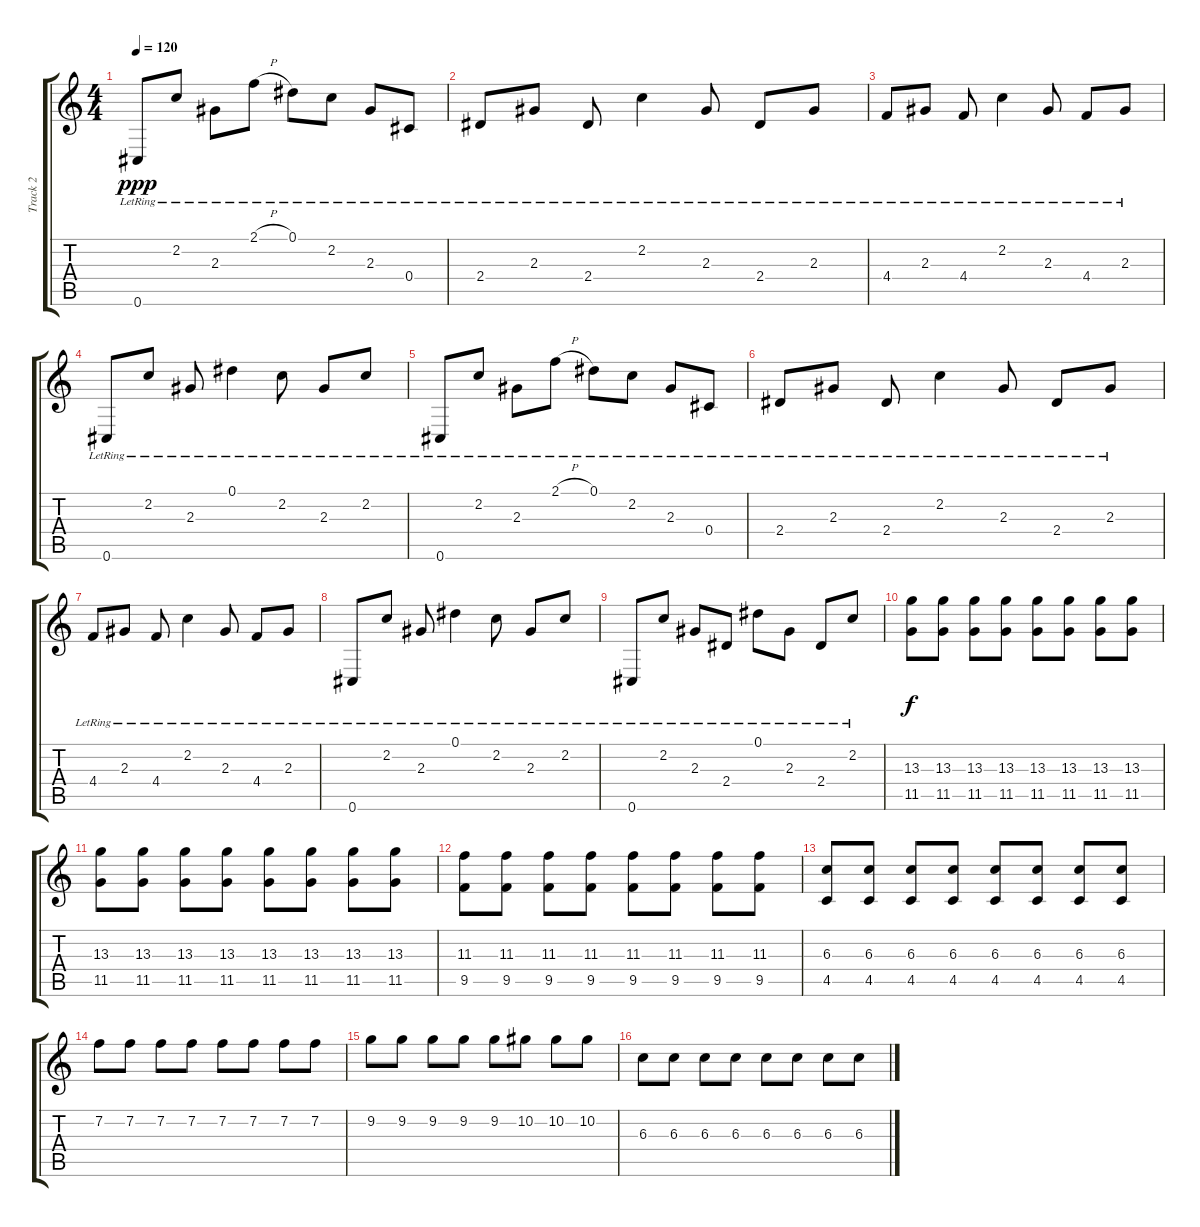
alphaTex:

\track ("Track 2" "Track 2") {instrument overdrivenguitar}
\staff {score tabs}
\tuning (Eb4 Bb3 Gb3 Db3 Ab2 Db2) {hide}
\ts (4 4)
\tempo 120
\clef g2
\ks c
0.6{lr}.8{dy ppp} 2.2{lr}.8 2.3{lr}.8 2.1{h lr}.8 0.1{lr}.8 2.2{lr}.8 2.3{lr}.8 0.4{lr}.8 |
2.4{lr}.8 2.3{lr}.8 2.4{lr}.8 2.2{lr}.4 2.3{lr}.8 2.4{lr}.8 2.3{lr}.8 |
4.4{lr}.8 2.3{lr}.8 4.4{lr}.8 2.2{lr}.4 2.3{lr}.8 4.4{lr}.8 2.3{lr}.8 |
0.6{lr}.8 2.2{lr}.8 2.3{lr}.8 0.1{lr}.4 2.2{lr}.8 2.3{lr}.8 2.2{lr}.8 |
0.6{lr}.8 2.2{lr}.8 2.3{lr}.8 2.1{h lr}.8 0.1{lr}.8 2.2{lr}.8 2.3{lr}.8 0.4{lr}.8 |
2.4{lr}.8 2.3{lr}.8 2.4{lr}.8 2.2{lr}.4 2.3{lr}.8 2.4{lr}.8 2.3{lr}.8 |
4.4{lr}.8 2.3{lr}.8 4.4{lr}.8 2.2{lr}.4 2.3{lr}.8 4.4{lr}.8 2.3{lr}.8 |
0.6{lr}.8 2.2{lr}.8 2.3{lr}.8 0.1{lr}.4 2.2{lr}.8 2.3{lr}.8 2.2{lr}.8 |
0.6{lr}.8 2.2{lr}.8 2.3{lr}.8 2.4{lr}.8 0.1{lr}.8 2.3{lr}.8 2.4{lr}.8 2.2{lr}.8 |
(13.3 11.5).8{dy f} (13.3 11.5).8 (13.3 11.5).8 (13.3 11.5).8 (13.3 11.5).8 (13.3 11.5).8 (13.3 11.5).8 (13.3 11.5).8 |
(13.3 11.5).8 (13.3 11.5).8 (13.3 11.5).8 (13.3 11.5).8 (13.3 11.5).8 (13.3 11.5).8 (13.3 11.5).8 (13.3 11.5).8 |
(11.3 9.5).8 (11.3 9.5).8 (11.3 9.5).8 (11.3 9.5).8 (11.3 9.5).8 (11.3 9.5).8 (11.3 9.5).8 (11.3 9.5).8 |
(6.3 4.5).8 (6.3 4.5).8 (6.3 4.5).8 (6.3 4.5).8 (6.3 4.5).8 (6.3 4.5).8 (6.3 4.5).8 (6.3 4.5).8 |
7.2.8 7.2.8 7.2.8 7.2.8 7.2.8 7.2.8 7.2.8 7.2.8 |
9.2.8 9.2.8 9.2.8 9.2.8 9.2.8 10.2.8 10.2.8 10.2.8 |
6.3.8 6.3.8 6.3.8 6.3.8 6.3.8 6.3.8 6.3.8 6.3.8
